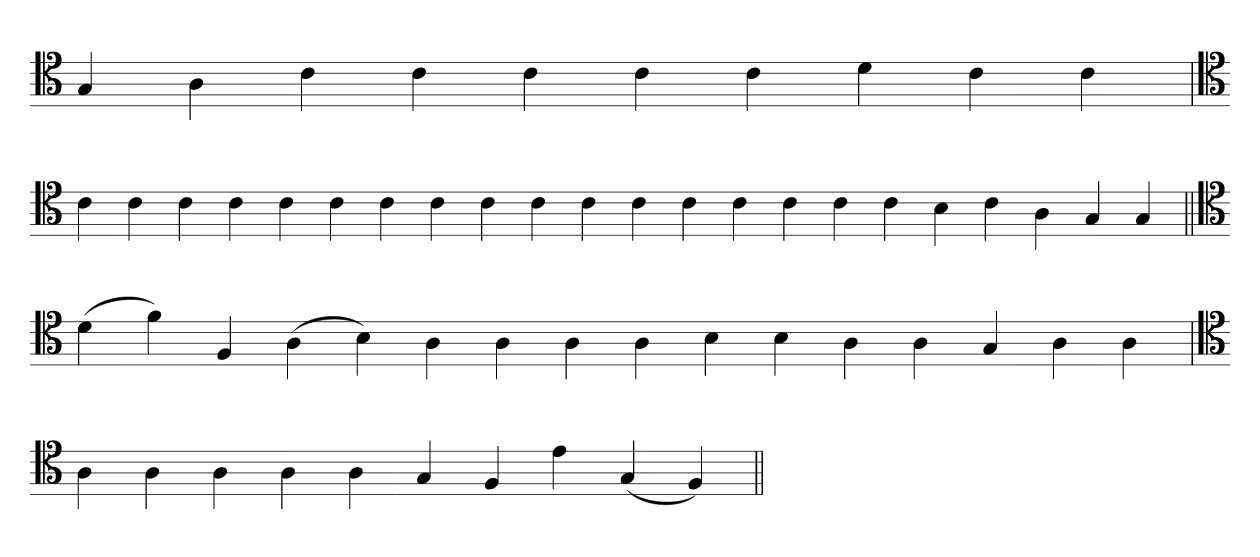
**kern
*part1
*staff1
*clefC4
=
4G
4A
4c
4c
4c
4c
4c
4d
4c
4c
=
*clefC4
4c
4c
4c
4c
4c
4c
4c
4c
4c
4c
4c
4c
4c
4c
4c
4c
4c
4B
4c
4A
4G
4G
=||
*clefC4
(4d
4f)
4F
(4A
4B)
4A
4A
4A
4A
4B
4B
4A
4A
4G
4A
4A
=
*clefC4
4A
4A
4A
4A
4A
4G
4F
4e
(4G
4F)
=||
*-
